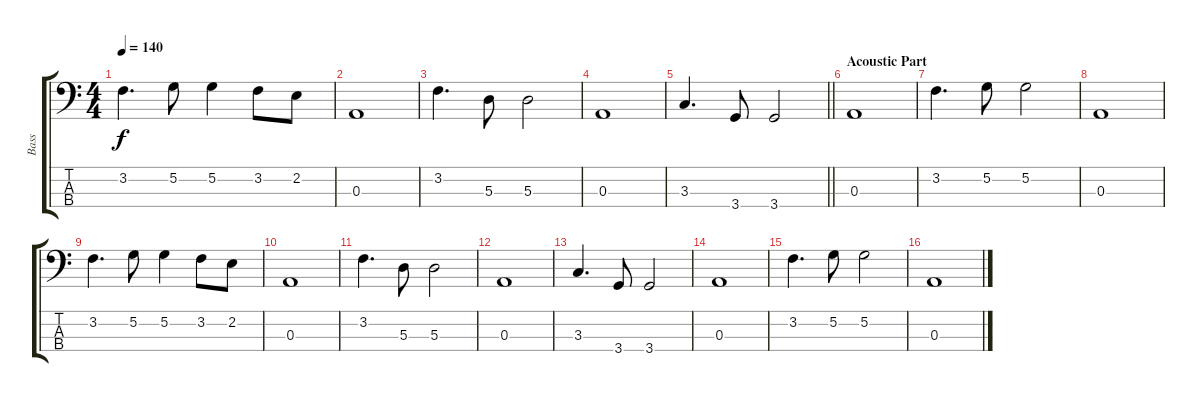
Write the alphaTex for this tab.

\track ("Bass" "Bass") {instrument electricbassfinger}
\staff {score tabs}
\tuning (G2 D2 A1 E1) {hide}
\ts (4 4)
\tempo 140
\clef f4
\ks c
3.2.4{d dy f} 5.2.8 5.2.4 3.2.8 2.2.8 |
0.3.1 |
3.2.4{d} 5.3.8 5.3.2 |
0.3.1 |
\barLineRight lightlight
3.3.4{d} 3.4.8 3.4.2 |
\section ("" "Acoustic Part")
0.3.1 |
3.2.4{d} 5.2.8 5.2.2 |
0.3.1 |
3.2.4{d} 5.2.8 5.2.4 3.2.8 2.2.8 |
0.3.1 |
3.2.4{d} 5.3.8 5.3.2 |
0.3.1 |
3.3.4{d} 3.4.8 3.4.2 |
0.3.1 |
3.2.4{d} 5.2.8 5.2.2 |
0.3.1
